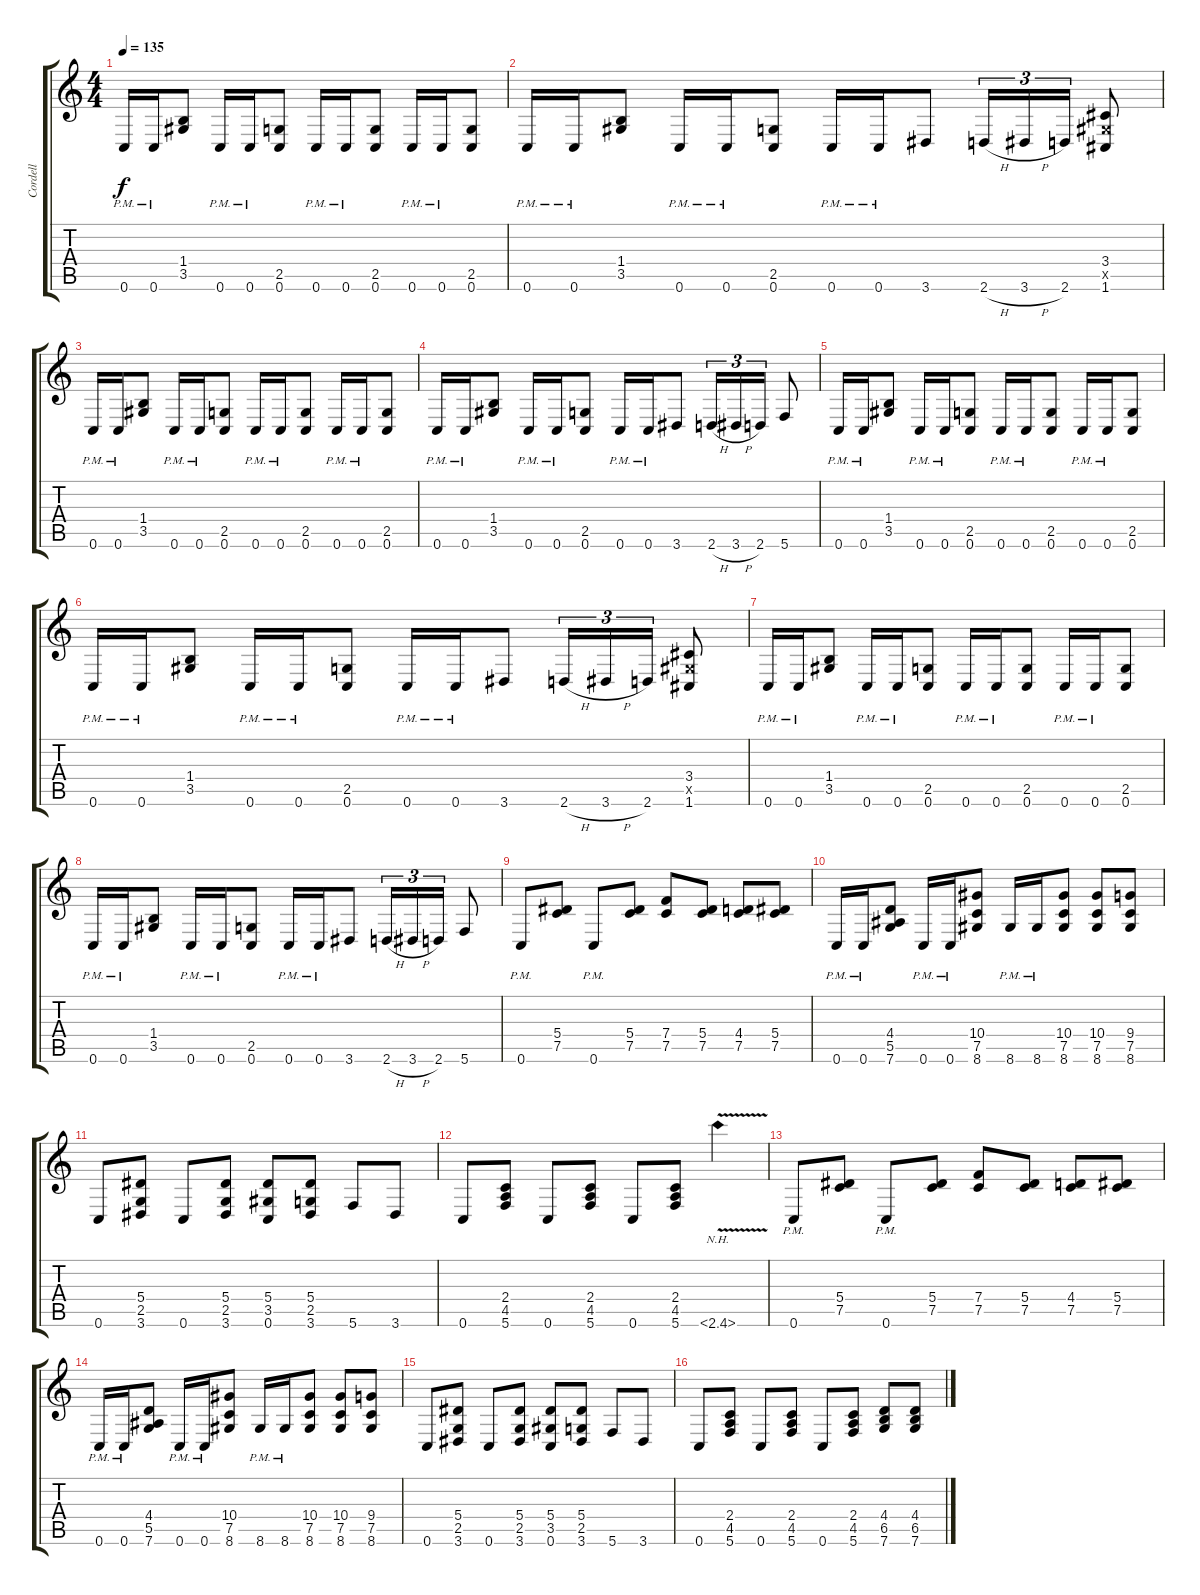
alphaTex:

\track ("Cordell" "Cordell") {instrument distortionguitar}
\staff {score tabs}
\tuning (C4 G3 Eb3 Bb2 F2 C2) {hide}
\ts (4 4)
\tempo 135
\clef g2
\ks c
0.6{pm}.16{dy f} 0.6{pm}.16 (1.4 3.5).8 0.6{pm}.16 0.6{pm}.16 (2.5 0.6).8 0.6{pm}.16 0.6{pm}.16 (2.5 0.6).8 0.6{pm}.16 0.6{pm}.16 (2.5 0.6).8 |
0.6{pm}.16 0.6{pm}.16 (1.4 3.5).8 0.6{pm}.16 0.6{pm}.16 (2.5 0.6).8 0.6{pm}.16 0.6{pm}.16 3.6.8 2.6{h}.16{tu (3 2)} 3.6{h}.16{tu (3 2)} 2.6.16{tu (3 2)} (3.4 3.5{x} 1.6).8 |
0.6{pm}.16 0.6{pm}.16 (1.4 3.5).8 0.6{pm}.16 0.6{pm}.16 (2.5 0.6).8 0.6{pm}.16 0.6{pm}.16 (2.5 0.6).8 0.6{pm}.16 0.6{pm}.16 (2.5 0.6).8 |
0.6{pm}.16 0.6{pm}.16 (1.4 3.5).8 0.6{pm}.16 0.6{pm}.16 (2.5 0.6).8 0.6{pm}.16 0.6{pm}.16 3.6.8 2.6{h}.16{tu (3 2)} 3.6{h}.16{tu (3 2)} 2.6.16{tu (3 2)} 5.6.8 |
0.6{pm}.16 0.6{pm}.16 (1.4 3.5).8 0.6{pm}.16 0.6{pm}.16 (2.5 0.6).8 0.6{pm}.16 0.6{pm}.16 (2.5 0.6).8 0.6{pm}.16 0.6{pm}.16 (2.5 0.6).8 |
0.6{pm}.16 0.6{pm}.16 (1.4 3.5).8 0.6{pm}.16 0.6{pm}.16 (2.5 0.6).8 0.6{pm}.16 0.6{pm}.16 3.6.8 2.6{h}.16{tu (3 2)} 3.6{h}.16{tu (3 2)} 2.6.16{tu (3 2)} (3.4 3.5{x} 1.6).8 |
0.6{pm}.16 0.6{pm}.16 (1.4 3.5).8 0.6{pm}.16 0.6{pm}.16 (2.5 0.6).8 0.6{pm}.16 0.6{pm}.16 (2.5 0.6).8 0.6{pm}.16 0.6{pm}.16 (2.5 0.6).8 |
0.6{pm}.16 0.6{pm}.16 (1.4 3.5).8 0.6{pm}.16 0.6{pm}.16 (2.5 0.6).8 0.6{pm}.16 0.6{pm}.16 3.6.8 2.6{h}.16{tu (3 2)} 3.6{h}.16{tu (3 2)} 2.6.16{tu (3 2)} 5.6.8 |
0.6{pm}.8 (5.4 7.5).8 0.6{pm}.8 (5.4 7.5).8 (7.4 7.5).8 (5.4 7.5).8 (4.4 7.5).8 (5.4 7.5).8 |
0.6{pm}.16 0.6{pm}.16 (4.4 5.5 7.6).8 0.6{pm}.16 0.6{pm}.16 (10.4 7.5 8.6).8 8.6{pm}.16 8.6{pm}.16 (10.4 7.5 8.6).8 (10.4 7.5 8.6).8 (9.4 7.5 8.6).8 |
0.6.8 (5.4 2.5 3.6).8 0.6.8 (5.4 2.5 3.6).8 (5.4 3.5 0.6).8 (5.4 2.5 3.6).8 5.6.8 3.6.8 |
0.6.8 (2.4 4.5 5.6).8 0.6.8 (2.4 4.5 5.6).8 0.6.8 (2.4 4.5 5.6).8 2.6{nh v}.4 |
0.6{pm}.8 (5.4 7.5).8 0.6{pm}.8 (5.4 7.5).8 (7.4 7.5).8 (5.4 7.5).8 (4.4 7.5).8 (5.4 7.5).8 |
0.6{pm}.16 0.6{pm}.16 (4.4 5.5 7.6).8 0.6{pm}.16 0.6{pm}.16 (10.4 7.5 8.6).8 8.6{pm}.16 8.6{pm}.16 (10.4 7.5 8.6).8 (10.4 7.5 8.6).8 (9.4 7.5 8.6).8 |
0.6.8 (5.4 2.5 3.6).8 0.6.8 (5.4 2.5 3.6).8 (5.4 3.5 0.6).8 (5.4 2.5 3.6).8 5.6.8 3.6.8 |
0.6.8 (2.4 4.5 5.6).8 0.6.8 (2.4 4.5 5.6).8 0.6.8 (2.4 4.5 5.6).8 (4.4 6.5 7.6).8 (4.4 6.5 7.6).8
